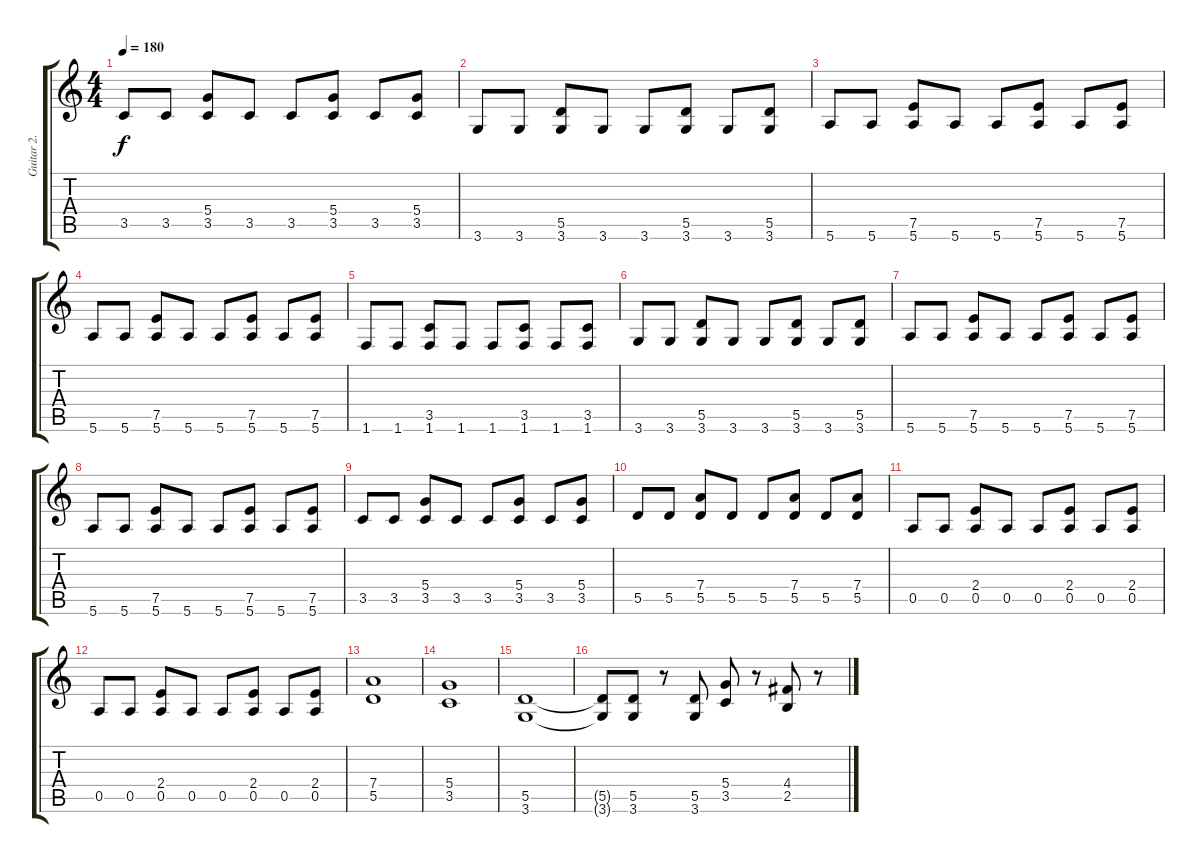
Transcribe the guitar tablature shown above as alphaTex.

\track ("Guitar 2." "Guitar 2.") {instrument overdrivenguitar}
\staff {score tabs}
\tuning (E4 B3 G3 D3 A2 E2) {hide}
\ts (4 4)
\tempo 180
\clef g2
\ks c
3.5.8{dy f} 3.5.8 (5.4 3.5).8 3.5.8 3.5.8 (5.4 3.5).8 3.5.8 (5.4 3.5).8 |
3.6.8 3.6.8 (5.5 3.6).8 3.6.8 3.6.8 (5.5 3.6).8 3.6.8 (5.5 3.6).8 |
5.6.8 5.6.8 (7.5 5.6).8 5.6.8 5.6.8 (7.5 5.6).8 5.6.8 (7.5 5.6).8 |
5.6.8 5.6.8 (7.5 5.6).8 5.6.8 5.6.8 (7.5 5.6).8 5.6.8 (7.5 5.6).8 |
1.6.8 1.6.8 (3.5 1.6).8 1.6.8 1.6.8 (3.5 1.6).8 1.6.8 (3.5 1.6).8 |
3.6.8 3.6.8 (5.5 3.6).8 3.6.8 3.6.8 (5.5 3.6).8 3.6.8 (5.5 3.6).8 |
5.6.8 5.6.8 (7.5 5.6).8 5.6.8 5.6.8 (7.5 5.6).8 5.6.8 (7.5 5.6).8 |
5.6.8 5.6.8 (7.5 5.6).8 5.6.8 5.6.8 (7.5 5.6).8 5.6.8 (7.5 5.6).8 |
3.5.8 3.5.8 (5.4 3.5).8 3.5.8 3.5.8 (5.4 3.5).8 3.5.8 (5.4 3.5).8 |
5.5.8 5.5.8 (7.4 5.5).8 5.5.8 5.5.8 (7.4 5.5).8 5.5.8 (7.4 5.5).8 |
0.5.8 0.5.8 (2.4 0.5).8 0.5.8 0.5.8 (2.4 0.5).8 0.5.8 (2.4 0.5).8 |
0.5.8 0.5.8 (2.4 0.5).8 0.5.8 0.5.8 (2.4 0.5).8 0.5.8 (2.4 0.5).8 |
(7.4 5.5).1 |
(5.4 3.5).1 |
(5.5 3.6).1 |
(5.5{t} 3.6{t}).8 (5.5 3.6).8 r.8 (5.5 3.6).8 (5.4 3.5).8 r.8 (4.4 2.5).8 r.8
